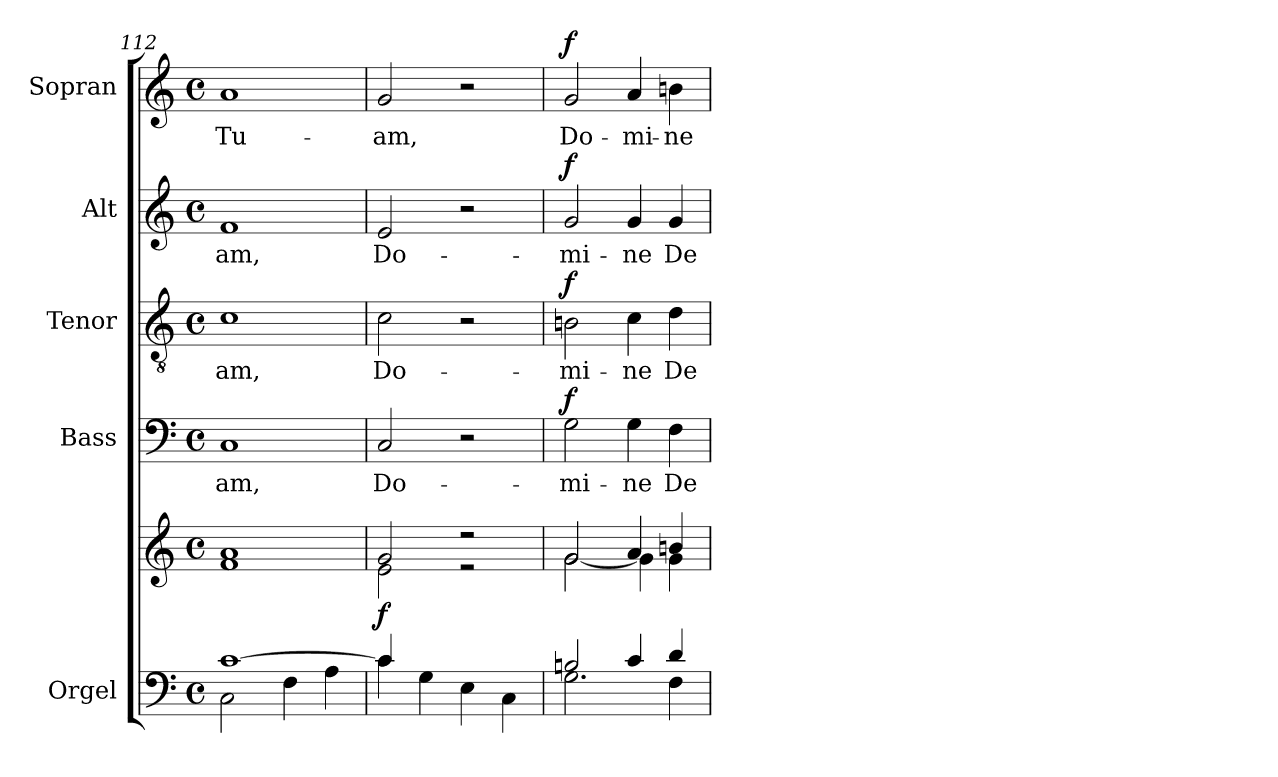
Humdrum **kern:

**kern	**kern	**dynam	**kern	**text	**dynam	**kern	**text	**dynam	**kern	**text	**dynam	**kern	**text	**dynam
*part5	*part5	*part5	*part4	*part4	*part4	*part3	*part3	*part3	*part2	*part2	*part2	*part1	*part1	*part1
*staff6	*staff5	*staff5/6	*staff4	*staff4	*staff4	*staff3	*staff3	*staff3	*staff2	*staff2	*staff2	*staff1	*staff1	*staff1
*I"Orgel	*	*	*I"Bass	*	*	*I"Tenor	*	*	*I"Alt	*	*	*I"Sopran	*	*
*I'Org.	*	*	*I'B.	*	*	*I'T.	*	*	*I'A.	*	*	*I'S.	*	*
*clefF4	*clefG2	*	*clefF4	*	*	*clefGv2	*	*	*clefG2	*	*	*clefG2	*	*
*k[]	*k[]	*	*k[]	*	*	*k[]	*	*	*k[]	*	*	*k[]	*	*
*C:	*C:	*	*C:	*	*	*C:	*	*	*C:	*	*	*C:	*	*
*M4/4	*M4/4	*	*M4/4	*	*	*M4/4	*	*	*M4/4	*	*	*M4/4	*	*
*met(c)	*met(c)	*	*met(c)	*	*	*met(c)	*	*	*met(c)	*	*	*met(c)	*	*
=112	=112	=112	=112	=112	=112	=112	=112	=112	=112	=112	=112	=112	=112	=112
*^	*^	*	*	*	*	*	*	*	*	*	*	*	*	*
!	!	!	!	!	!	!LO:LY:b	!	!	!LO:LY:b	!	!	!LO:LY:b	!	!	!LO:LY:b	!
[>1c	2C\	1a	1f	.	1C	-am,	.	1c	-am,	.	1f	-am,	.	1a	Tu-	.
.	4F\	.	.	.	.	.	.	.	.	.	.	.	.	.	.	.
.	4A\	.	.	.	.	.	.	.	.	.	.	.	.	.	.	.
=113	=113	=113	=113	=113	=113	=113	=113	=113	=113	=113	=113	=113	=113	=113	=113	=113
!	!	!	!	!LO:DY:b	!	!LO:LY:b	!	!	!LO:LY:b	!	!	!LO:LY:b	!	!	!LO:LY:b	!
4c/]	4c\	2g/	2e\	f	2C/	Do-	.	2c\	Do-	.	2e/	Do-	.	2g/	-am,	.
2.ryy	4G\	.	.	.	.	.	.	.	.	.	.	.	.	.	.	.
.	4E\	2r	2r	.	2r	.	.	2r	.	.	2r	.	.	2r	.	.
.	4C\	.	.	.	.	.	.	.	.	.	.	.	.	.	.	.
=114	=114	=114	=114	=114	=114	=114	=114	=114	=114	=114	=114	=114	=114	=114	=114	=114
!	!	!	!	!	!	!LO:LY:b	!LO:DY:a	!	!LO:LY:b	!LO:DY:a	!	!LO:LY:b	!LO:DY:a	!	!LO:LY:b	!LO:DY:a
2Bn/	2.G\	2g/	[<2g\	.	2G\	-mi-	f	2Bn\	-mi-	f	2g/	-mi-	f	2g/	Do-	f
!	!	!	!	!	!	!LO:LY:b	!	!	!LO:LY:b	!	!	!LO:LY:b	!	!	!LO:LY:b	!
4c/	.	4a/	4g\]	.	4G\	-ne	.	4c\	-ne	.	4g/	-ne	.	4a/	-mi-	.
!	!	!	!	!	!	!LO:LY:b	!	!	!LO:LY:b	!	!	!LO:LY:b	!	!	!LO:LY:b	!
4d/	4F\	4bn/	4g\	.	4F\	De-	.	4d\	De-	.	4g/	De-	.	4bn\	-ne	.
*v	*v	*	*	*	*	*	*	*	*	*	*	*	*	*	*	*
*	*v	*v	*	*	*	*	*	*	*	*	*	*	*	*	*
=	=	=	=	=	=	=	=	=	=	=	=	=	=	=
*-	*-	*-	*-	*-	*-	*-	*-	*-	*-	*-	*-	*-	*-	*-
